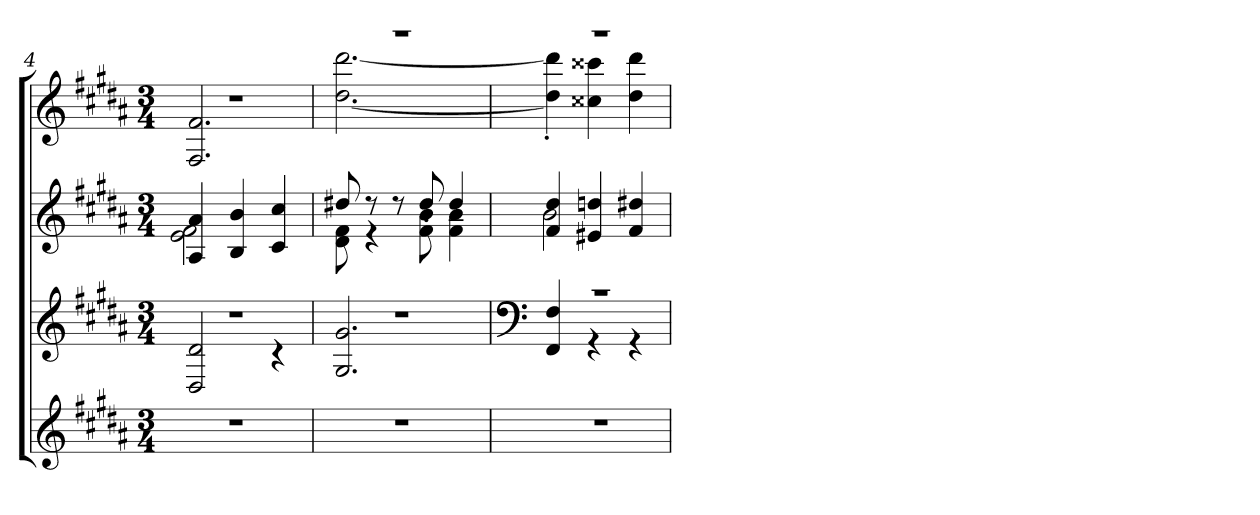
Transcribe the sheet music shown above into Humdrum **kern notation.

**kern	**kern	**kern	**kern
*part3	*part2	*part2	*part1
*staff4	*staff3	*staff2	*staff1
*clefG2	*clefG2	*clefG2	*clefG2
*k[f#c#g#d#a#]	*k[f#c#g#d#a#]	*k[f#c#g#d#a#]	*k[f#c#g#d#a#]
*M3/4	*M3/4	*M3/4	*M3/4
=4	=4	=4	=4
*	*^	*^	*^
2.r	2.r	2D#/ 2d#/	4A#/ 4a#/	2e\< 2f#\<	2.r	2.F#/ 2.f#/
.	.	.	4B/ 4b/	.	.	.
.	.	4r	4c#/ 4cc#/	4ryy	.	.
=5	=5	=5	=5	=5	=5	=5
2.r	2.r	2.G#/ 2.g#/	8d#\ 8f#\	8dd#X/	2.r	[2.dd#\ [2.ddd#\
.	.	.	8r	4r	.	.
.	.	.	8r	.	.	.
.	.	.	8f#\ 8b\	8dd#'/	.	.
.	.	.	4f#\ 4b\	4dd#~/	.	.
=6	=6	=6	=6	=6	=6	=6
*	*clefF4	*	*	*	*	*
2.r	2.r	4FF#/ 4F#/	4f#/ 4dd#/	2b\	2.r	4dd#\]' 4ddd#\]'
.	.	4r	4e#X/ 4ddn/	.	.	4cc##X\ 4ccc##X\
.	.	4r	4f#/ 4dd#X/	4ryy	.	4dd#\ 4ddd#\
*	*v	*v	*	*	*v	*v
*	*	*v	*v	*
=	=	=	=
*-	*-	*-	*-
